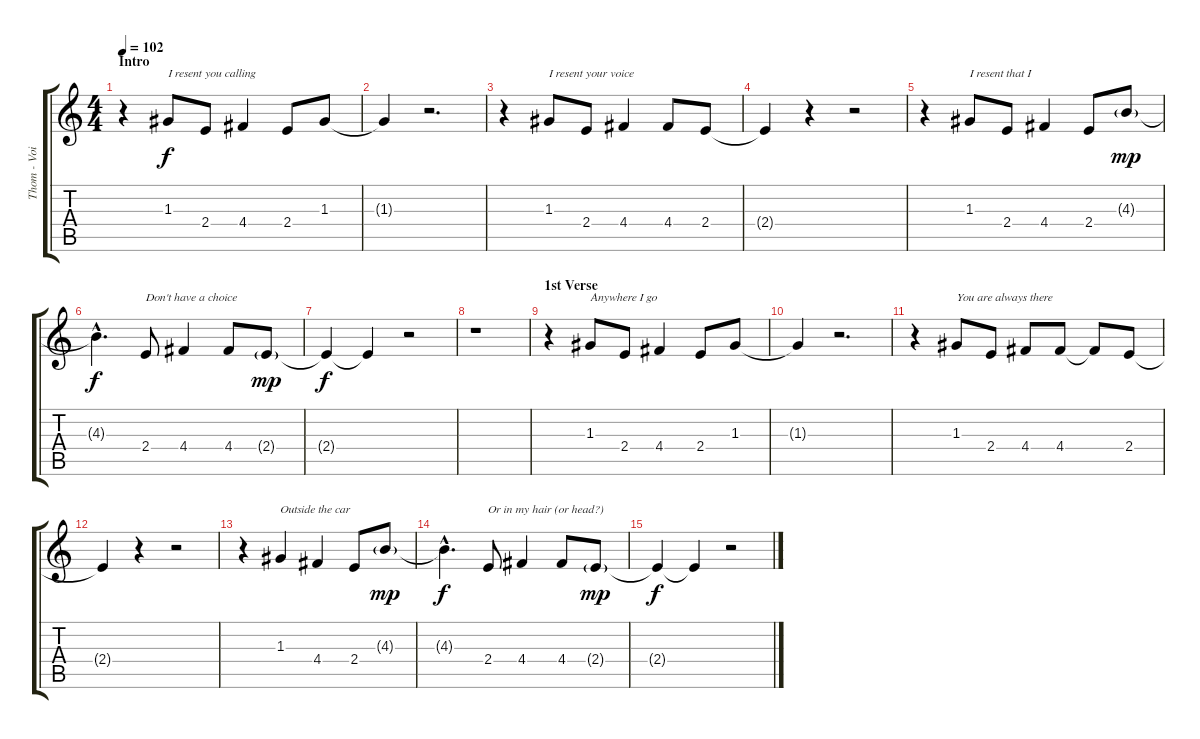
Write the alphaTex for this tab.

\track ("Thom - Voice" "Thom - Voi") {instrument fretlessbass}
\staff {score tabs}
\tuning (E4 B3 G3 D3 A2 E2) {hide}
\ts (4 4)
\section ("" "Intro")
\tempo 102
\clef g2
\ks c
r.4{dy f instrument fretlessbass} 1.3.8{txt "I resent you calling"} 2.4.8 4.4.4 2.4.8 1.3.8 |
1.3{t}.4 r.2{d} |
r.4 1.3.8{txt "I resent your voice"} 2.4.8 4.4.4 4.4.8 2.4.8 |
2.4{t}.4 r.4 r.2 |
r.4 1.3.8{txt "I resent that I"} 2.4.8 4.4.4 2.4.8 4.3{g}.8{dy mp} |
4.3{hac t}.4{d dy f} 2.4.8{txt "Don't have a choice"} 4.4.4 4.4.8 2.4{g}.8{dy mp} |
2.4{t}.4{dy f} 2.4{t}.4 r.2 |
r.1 |
\section ("" "1st Verse")
r.4 1.3.8{txt "Anywhere I go"} 2.4.8 4.4.4 2.4.8 1.3.8 |
1.3{t}.4 r.2{d} |
r.4 1.3.8{txt "You are always there"} 2.4.8 4.4.8 4.4.8 4.4{t}.8 2.4.8 |
2.4{t}.4 r.4 r.2 |
r.4 1.3.4{txt "Outside the car"} 4.4.4 2.4.8 4.3{g}.8{dy mp} |
4.3{hac t}.4{d dy f} 2.4.8{txt "Or in my hair (or head?)"} 4.4.4 4.4.8 2.4{g}.8{dy mp} |
2.4{t}.4{dy f} 2.4{t}.4 r.2
